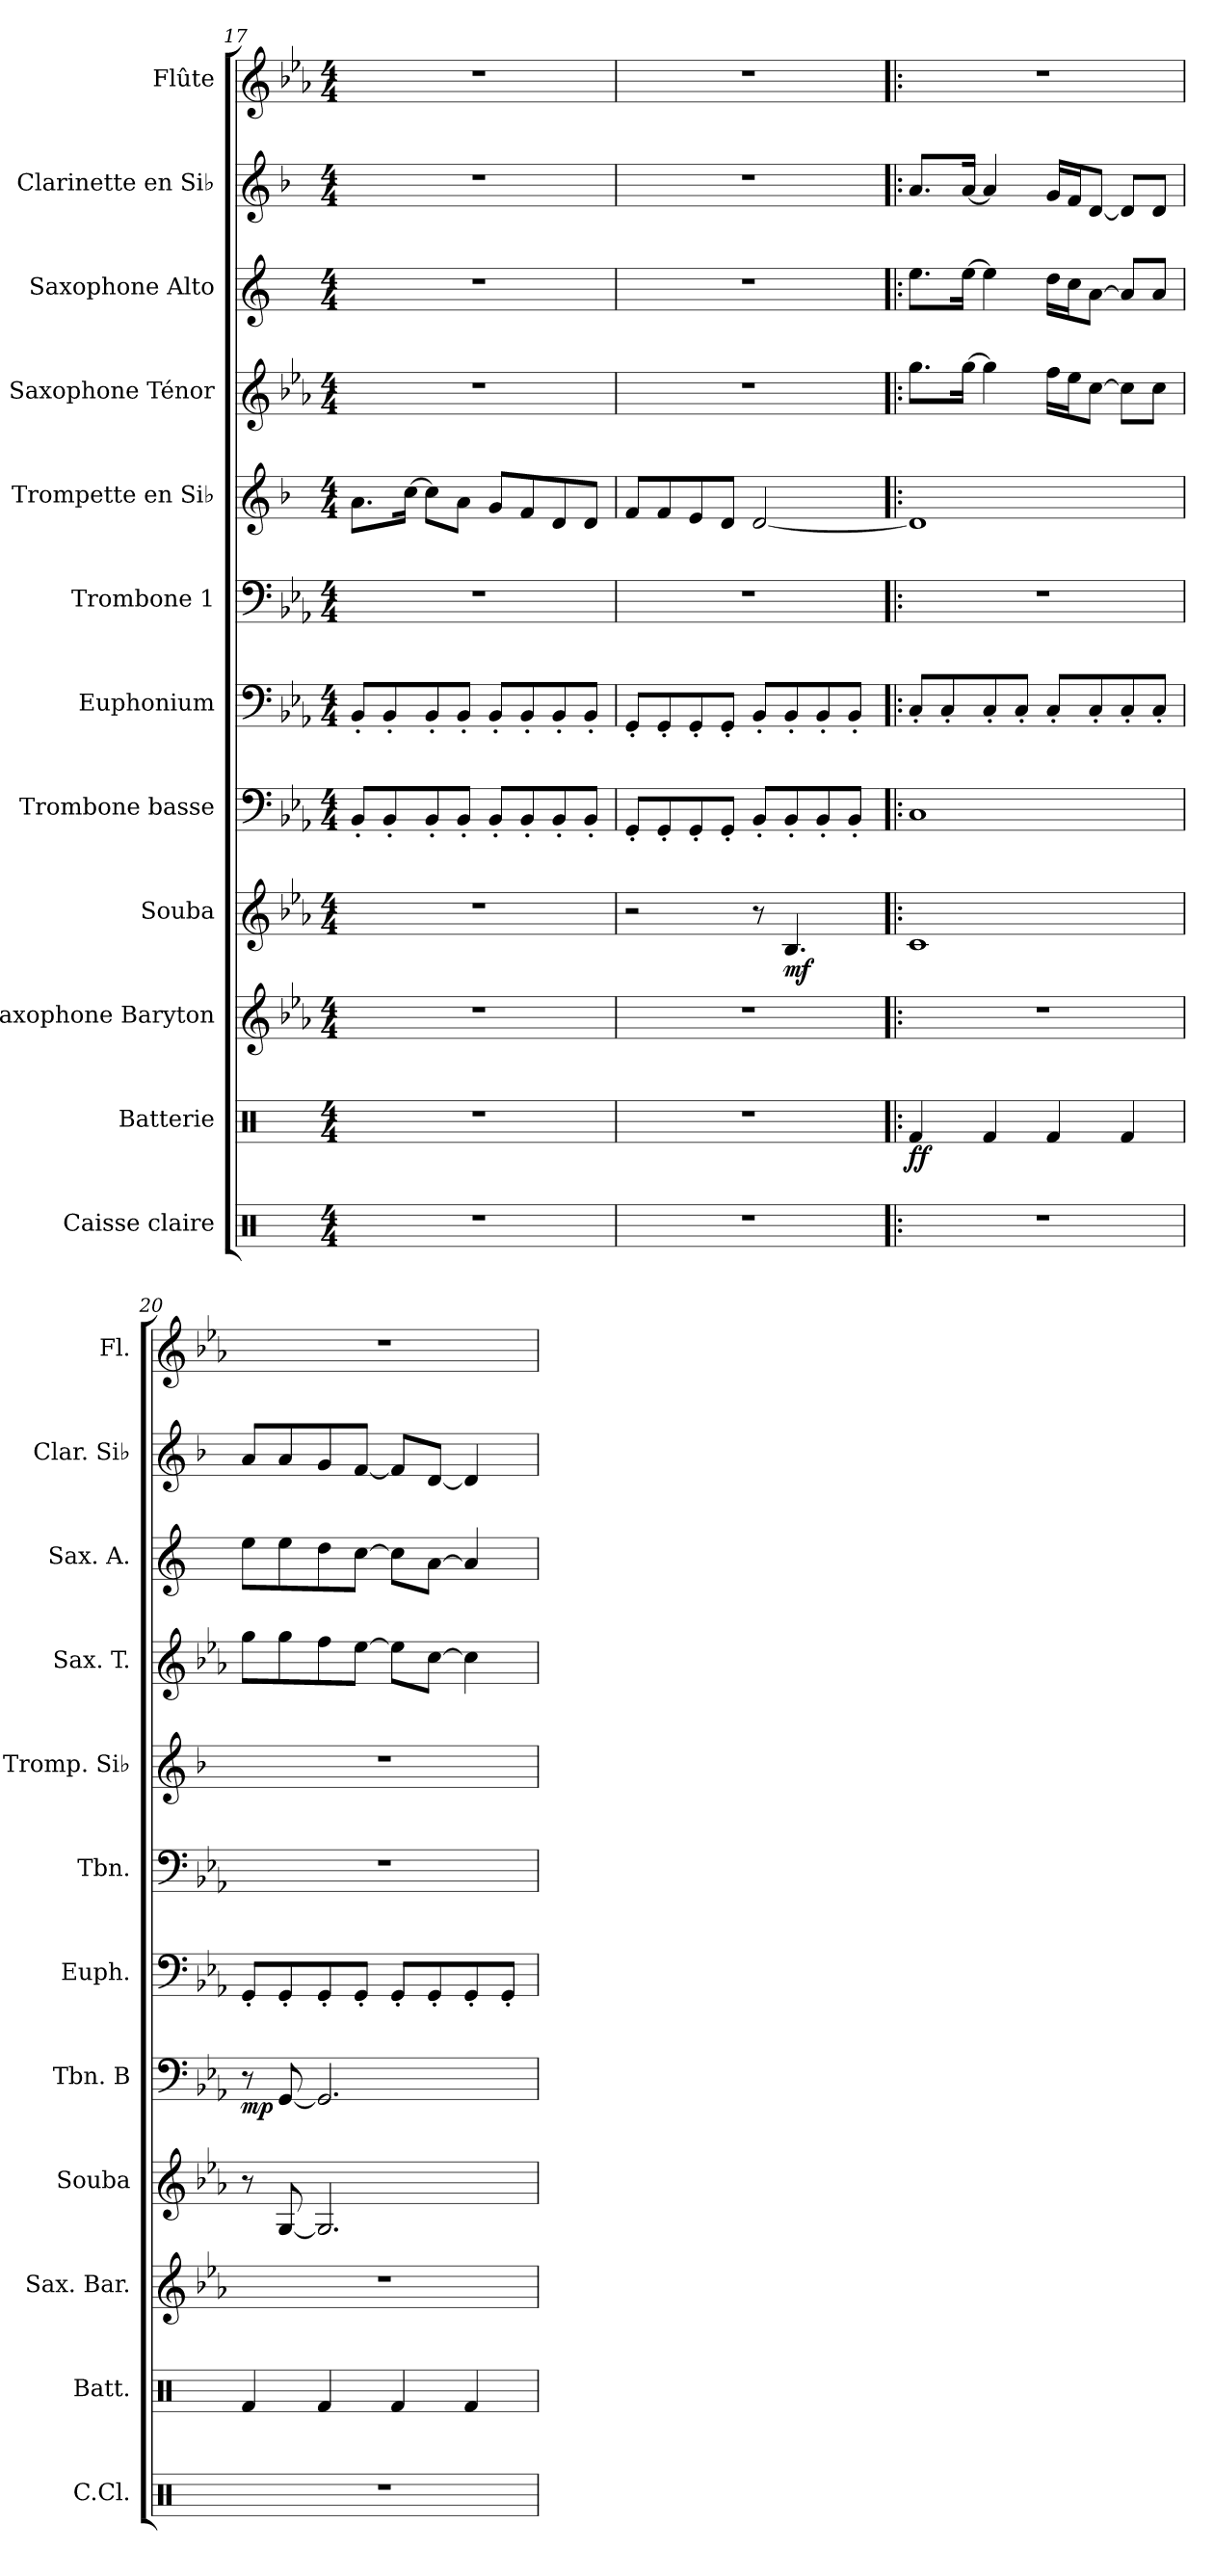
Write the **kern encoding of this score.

**kern	**kern	**dynam	**kern	**kern	**dynam	**kern	**dynam	**kern	**kern	**kern	**kern	**kern	**kern	**kern
*part12	*part11	*part11	*part10	*part9	*part9	*part8	*part8	*part7	*part6	*part5	*part4	*part3	*part2	*part1
*staff12	*staff11	*staff11	*staff10	*staff9	*staff9	*staff8	*staff8	*staff7	*staff6	*staff5	*staff4	*staff3	*staff2	*staff1
*I"Caisse claire	*I"Batterie	*	*I"Saxophone Baryton	*I"Souba	*	*I"Trombone basse	*	*I"Euphonium	*I"Trombone 1	*I"Trompette en Si♭	*I"Saxophone Ténor	*I"Saxophone Alto	*I"Clarinette en Si♭	*I"Flûte
*I'C.Cl.	*I'Batt.	*	*I'Sax. Bar.	*I'Souba	*	*I'Tbn. B	*	*I'Euph.	*I'Tbn.	*I'Tromp. Si♭	*I'Sax. T.	*I'Sax. A.	*I'Clar. Si♭	*I'Fl.
*clefX	*clefX	*	*clefG2	*clefG2	*	*clefF4	*	*clefF4	*clefF4	*clefG2	*clefG2	*clefG2	*clefG2	*clefG2
*	*	*	*ITrd12c21	*ITrd7c12	*	*	*	*	*	*ITrd1c2	*ITrd8c14	*ITrd5c9	*ITrd1c2	*
*k[]	*k[]	*	*k[b-e-a-]	*k[b-e-a-]	*	*k[b-e-a-]	*	*k[b-e-a-]	*k[b-e-a-]	*k[b-e-a-]	*k[b-e-a-]	*k[b-e-a-]	*k[b-e-a-]	*k[b-e-a-]
*M4/4	*M4/4	*	*M4/4	*M4/4	*	*M4/4	*	*M4/4	*M4/4	*M4/4	*M4/4	*M4/4	*M4/4	*M4/4
=17	=17	=17	=17	=17	=17	=17	=17	=17	=17	=17	=17	=17	=17	=17
1r	1r	.	1r	1r	.	8BB-'/L	.	8BB-'/L	1r	8.g\L	1r	1r	1r	1r
.	.	.	.	.	.	8BB-'/	.	8BB-'/	.	.	.	.	.	.
.	.	.	.	.	.	.	.	.	.	[16b-\Jk	.	.	.	.
.	.	.	.	.	.	8BB-'/	.	8BB-'/	.	8b-\L]	.	.	.	.
.	.	.	.	.	.	8BB-'/J	.	8BB-'/J	.	8g\J	.	.	.	.
.	.	.	.	.	.	8BB-'/L	.	8BB-'/L	.	8f/L	.	.	.	.
.	.	.	.	.	.	8BB-'/	.	8BB-'/	.	8e-/	.	.	.	.
.	.	.	.	.	.	8BB-'/	.	8BB-'/	.	8c/	.	.	.	.
.	.	.	.	.	.	8BB-'/J	.	8BB-'/J	.	8c/J	.	.	.	.
=18	=18	=18	=18	=18	=18	=18	=18	=18	=18	=18	=18	=18	=18	=18
1r	1r	.	1r	2r	.	8GG'/L	.	8GG'/L	1r	8e-/L	1r	1r	1r	1r
.	.	.	.	.	.	8GG'/	.	8GG'/	.	8e-/	.	.	.	.
.	.	.	.	.	.	8GG'/	.	8GG'/	.	8d/	.	.	.	.
.	.	.	.	.	.	8GG'/J	.	8GG'/J	.	8c/J	.	.	.	.
.	.	.	.	8r	.	8BB-'/L	.	8BB-'/L	.	[2c/	.	.	.	.
!	!	!	!	!	!LO:DY:b	!	!	!	!	!	!	!	!	!
.	.	.	.	4.BB-/	mf	8BB-'/	.	8BB-'/	.	.	.	.	.	.
.	.	.	.	.	.	8BB-'/	.	8BB-'/	.	.	.	.	.	.
.	.	.	.	.	.	8BB-'/J	.	8BB-'/J	.	.	.	.	.	.
=19!|:	=19!|:	=19!|:	=19!|:	=19!|:	=19!|:	=19!|:	=19!|:	=19!|:	=19!|:	=19!|:	=19!|:	=19!|:	=19!|:	=19!|:
!	!	!LO:DY:b	!	!	!	!	!	!	!	!	!	!	!	!
1r	4Rf/	ff	1r	1C	.	1C	.	8C'/L	1r	1c]	8.g\L	8.g\L	8.g/L	1r
.	.	.	.	.	.	.	.	8C'/	.	.	.	.	.	.
.	.	.	.	.	.	.	.	.	.	.	[16g\Jk	[16g\Jk	[16g/Jk	.
.	4Rf/	.	.	.	.	.	.	8C'/	.	.	4g\]	4g\]	4g/]	.
.	.	.	.	.	.	.	.	8C'/J	.	.	.	.	.	.
.	4Rf/	.	.	.	.	.	.	8C'/L	.	.	16f\LL	16f\LL	16f/LL	.
.	.	.	.	.	.	.	.	.	.	.	16e-\J	16e-\J	16e-/J	.
.	.	.	.	.	.	.	.	8C'/	.	.	[8c\J	[8c\J	[8c/J	.
.	4Rf/	.	.	.	.	.	.	8C'/	.	.	8c\L]	8c/L]	8c/L]	.
.	.	.	.	.	.	.	.	8C'/J	.	.	8c\J	8c/J	8c/J	.
!!LO:PB:g=z
=20	=20	=20	=20	=20	=20	=20	=20	=20	=20	=20	=20	=20	=20	=20
!	!	!	!	!	!	!	!LO:DY:b	!	!	!	!	!	!	!
1r	4Rf/	.	1r	8r	.	8r	mp	8GG'/L	1r	1r	8g\L	8g\L	8g/L	1r
.	.	.	.	[8GG/	.	[8GG/	.	8GG'/	.	.	8g\	8g\	8g/	.
.	4Rf/	.	.	2.GG/]	.	2.GG/]	.	8GG'/	.	.	8f\	8f\	8f/	.
.	.	.	.	.	.	.	.	8GG'/J	.	.	[8e-\J	[8e-\J	[8e-/J	.
.	4Rf/	.	.	.	.	.	.	8GG'/L	.	.	8e-\L]	8e-\L]	8e-/L]	.
.	.	.	.	.	.	.	.	8GG'/	.	.	[8c\J	[8c\J	[8c/J	.
.	4Rf/	.	.	.	.	.	.	8GG'/	.	.	4c\]	4c/]	4c/]	.
.	.	.	.	.	.	.	.	8GG'/J	.	.	.	.	.	.
=	=	=	=	=	=	=	=	=	=	=	=	=	=	=
*-	*-	*-	*-	*-	*-	*-	*-	*-	*-	*-	*-	*-	*-	*-
